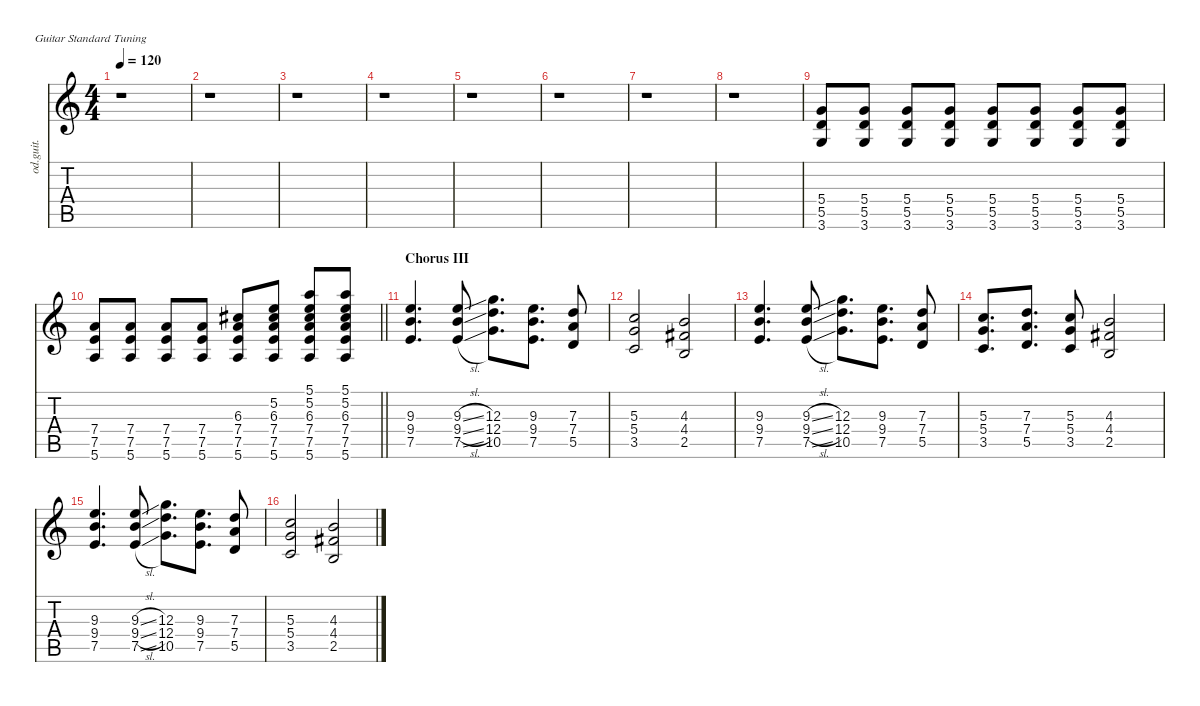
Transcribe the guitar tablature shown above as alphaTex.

\defaultSystemsLayout 4
\hideDynamics
\bracketExtendMode nobrackets
\otherSystemsTrackNameOrientation horizontal
\track ("Rhythm Guitar" "od.guit.") {instrument overdrivenguitar}
\staff {score tabs}
\tuning (E4 B3 G3 D3 A2 E2)
\ts (4 4)
\tempo 120
\clef g2
\ks c
r.1{dy mf} |
r.1 |
r.1 |
r.1 |
r.1 |
r.1 |
r.1 |
r.1 |
(5.4 5.5 3.6).8 (5.4 5.5 3.6).8 (5.4 5.5 3.6).8 (5.4 5.5 3.6).8 (5.4 5.5 3.6).8 (5.4 5.5 3.6).8 (5.4 5.5 3.6).8 (5.4 5.5 3.6).8 |
\barLineRight lightlight
(7.4 7.5 5.6).8 (7.4 7.5 5.6).8 (7.4 7.5 5.6).8 (7.4 7.5 5.6).8 (6.3{acc #} 7.4 7.5 5.6).8 (5.2 6.3{acc #} 7.4 7.5 5.6).8 (5.1 5.2 6.3{acc #} 7.4 7.5 5.6).8 (5.1 5.2 6.3{acc #} 7.4 7.5 5.6).8 |
\section ("" "Chorus III")
(9.3 9.4 7.5).4{d dy f} (9.3{sl} 9.4{sl} 7.5{sl}).8 (12.3 12.4 10.5).8{d} (9.3 9.4 7.5).8{d} (7.3 7.4 5.5).8 |
(5.3 5.4 3.5).2 (4.3 4.4{acc #} 2.5).2 |
(9.3 9.4 7.5).4{d} (9.3{sl} 9.4{sl} 7.5{sl}).8 (12.3 12.4 10.5).8{d} (9.3 9.4 7.5).8{d} (7.3 7.4 5.5).8 |
(5.3 5.4 3.5).8{d} (7.3 7.4 5.5).8{d} (5.3 5.4 3.5).8 (4.3 4.4{acc #} 2.5).2 |
(9.3 9.4 7.5).4{d} (9.3{sl} 9.4{sl} 7.5{sl}).8 (12.3 12.4 10.5).8{d} (9.3 9.4 7.5).8{d} (7.3 7.4 5.5).8 |
(5.3 5.4 3.5).2 (4.3 4.4{acc #} 2.5).2
